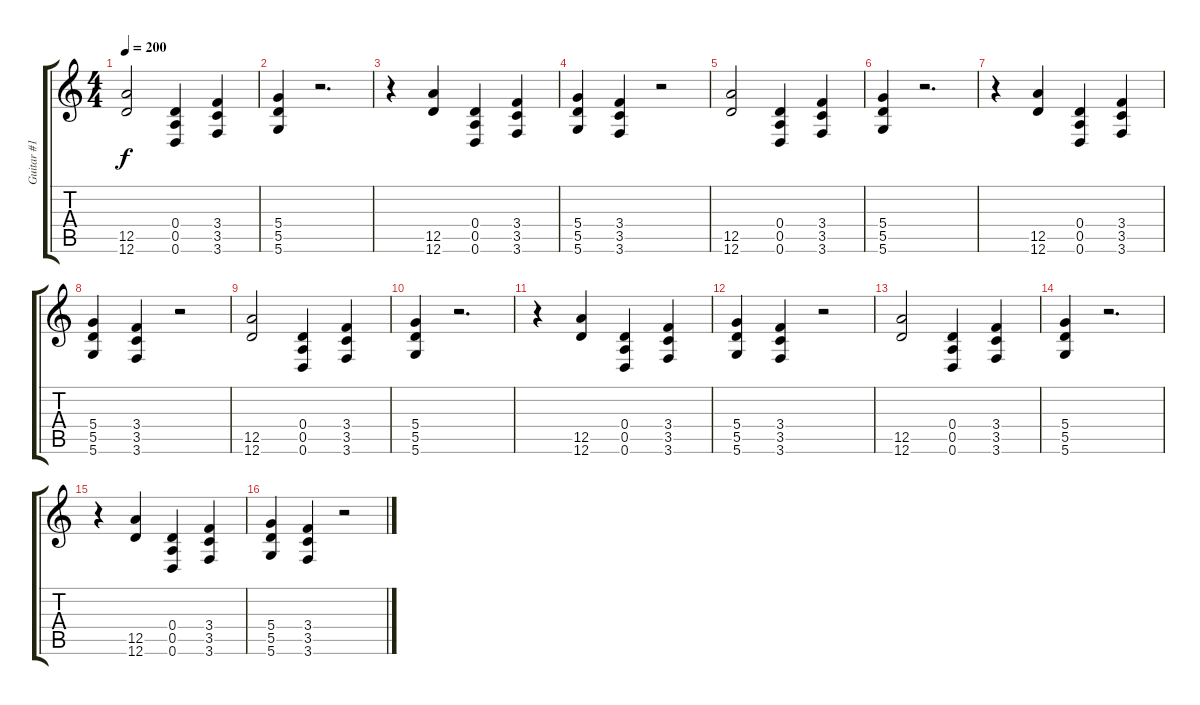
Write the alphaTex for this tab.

\track ("Guitar #1" "Guitar #1") {instrument electricguitarclean}
\staff {score tabs}
\tuning (E4 B3 G3 D3 A2 D2) {hide}
\ts (4 4)
\tempo 200
\clef g2
\ks c
(12.5 12.6).2{dy f} (0.4 0.5 0.6).4 (3.4 3.5 3.6).4 |
(5.4 5.5 5.6).4 r.2{d} |
r.4 (12.5 12.6).4 (0.4 0.5 0.6).4 (3.4 3.5 3.6).4 |
(5.4 5.5 5.6).4 (3.4 3.5 3.6).4 r.2 |
(12.5 12.6).2 (0.4 0.5 0.6).4 (3.4 3.5 3.6).4 |
(5.4 5.5 5.6).4 r.2{d} |
r.4 (12.5 12.6).4 (0.4 0.5 0.6).4 (3.4 3.5 3.6).4 |
(5.4 5.5 5.6).4 (3.4 3.5 3.6).4 r.2 |
(12.5 12.6).2 (0.4 0.5 0.6).4 (3.4 3.5 3.6).4 |
(5.4 5.5 5.6).4 r.2{d} |
r.4 (12.5 12.6).4 (0.4 0.5 0.6).4 (3.4 3.5 3.6).4 |
(5.4 5.5 5.6).4 (3.4 3.5 3.6).4 r.2 |
(12.5 12.6).2 (0.4 0.5 0.6).4 (3.4 3.5 3.6).4 |
(5.4 5.5 5.6).4 r.2{d} |
r.4 (12.5 12.6).4 (0.4 0.5 0.6).4 (3.4 3.5 3.6).4 |
(5.4 5.5 5.6).4 (3.4 3.5 3.6).4 r.2
